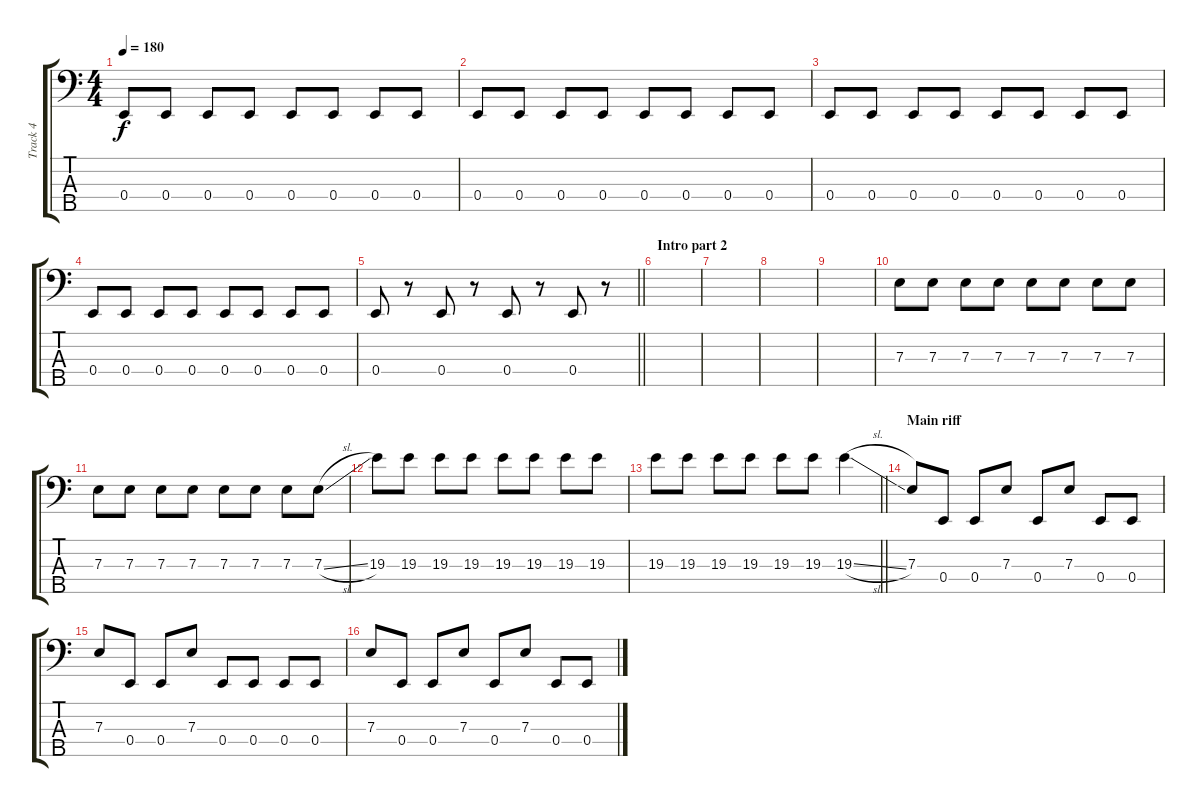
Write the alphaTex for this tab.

\track ("Track 4" "Track 4") {instrument electricbassfinger}
\staff {score tabs}
\tuning (G2 D2 A1 E1 B0) {hide}
\ts (4 4)
\tempo 180
\clef f4
\ks c
0.4.8{dy f} 0.4.8 0.4.8 0.4.8 0.4.8 0.4.8 0.4.8 0.4.8 |
0.4.8 0.4.8 0.4.8 0.4.8 0.4.8 0.4.8 0.4.8 0.4.8 |
0.4.8 0.4.8 0.4.8 0.4.8 0.4.8 0.4.8 0.4.8 0.4.8 |
0.4.8 0.4.8 0.4.8 0.4.8 0.4.8 0.4.8 0.4.8 0.4.8 |
\barLineRight lightlight
0.4.8 r.8 0.4.8 r.8 0.4.8 r.8 0.4.8 r.8 |
\section ("" "Intro part 2")
|
|
|
|
7.3.8 7.3.8 7.3.8 7.3.8 7.3.8 7.3.8 7.3.8 7.3.8 |
7.3.8 7.3.8 7.3.8 7.3.8 7.3.8 7.3.8 7.3.8 7.3{sl}.8 |
19.3.8 19.3.8 19.3.8 19.3.8 19.3.8 19.3.8 19.3.8 19.3.8 |
\barLineRight lightlight
19.3.8 19.3.8 19.3.8 19.3.8 19.3.8 19.3.8 19.3{sl}.4 |
\section ("" "Main riff")
7.3.8 0.4.8 0.4.8 7.3.8 0.4.8 7.3.8 0.4.8 0.4.8 |
7.3.8 0.4.8 0.4.8 7.3.8 0.4.8 0.4.8 0.4.8 0.4.8 |
7.3.8 0.4.8 0.4.8 7.3.8 0.4.8 7.3.8 0.4.8 0.4.8
